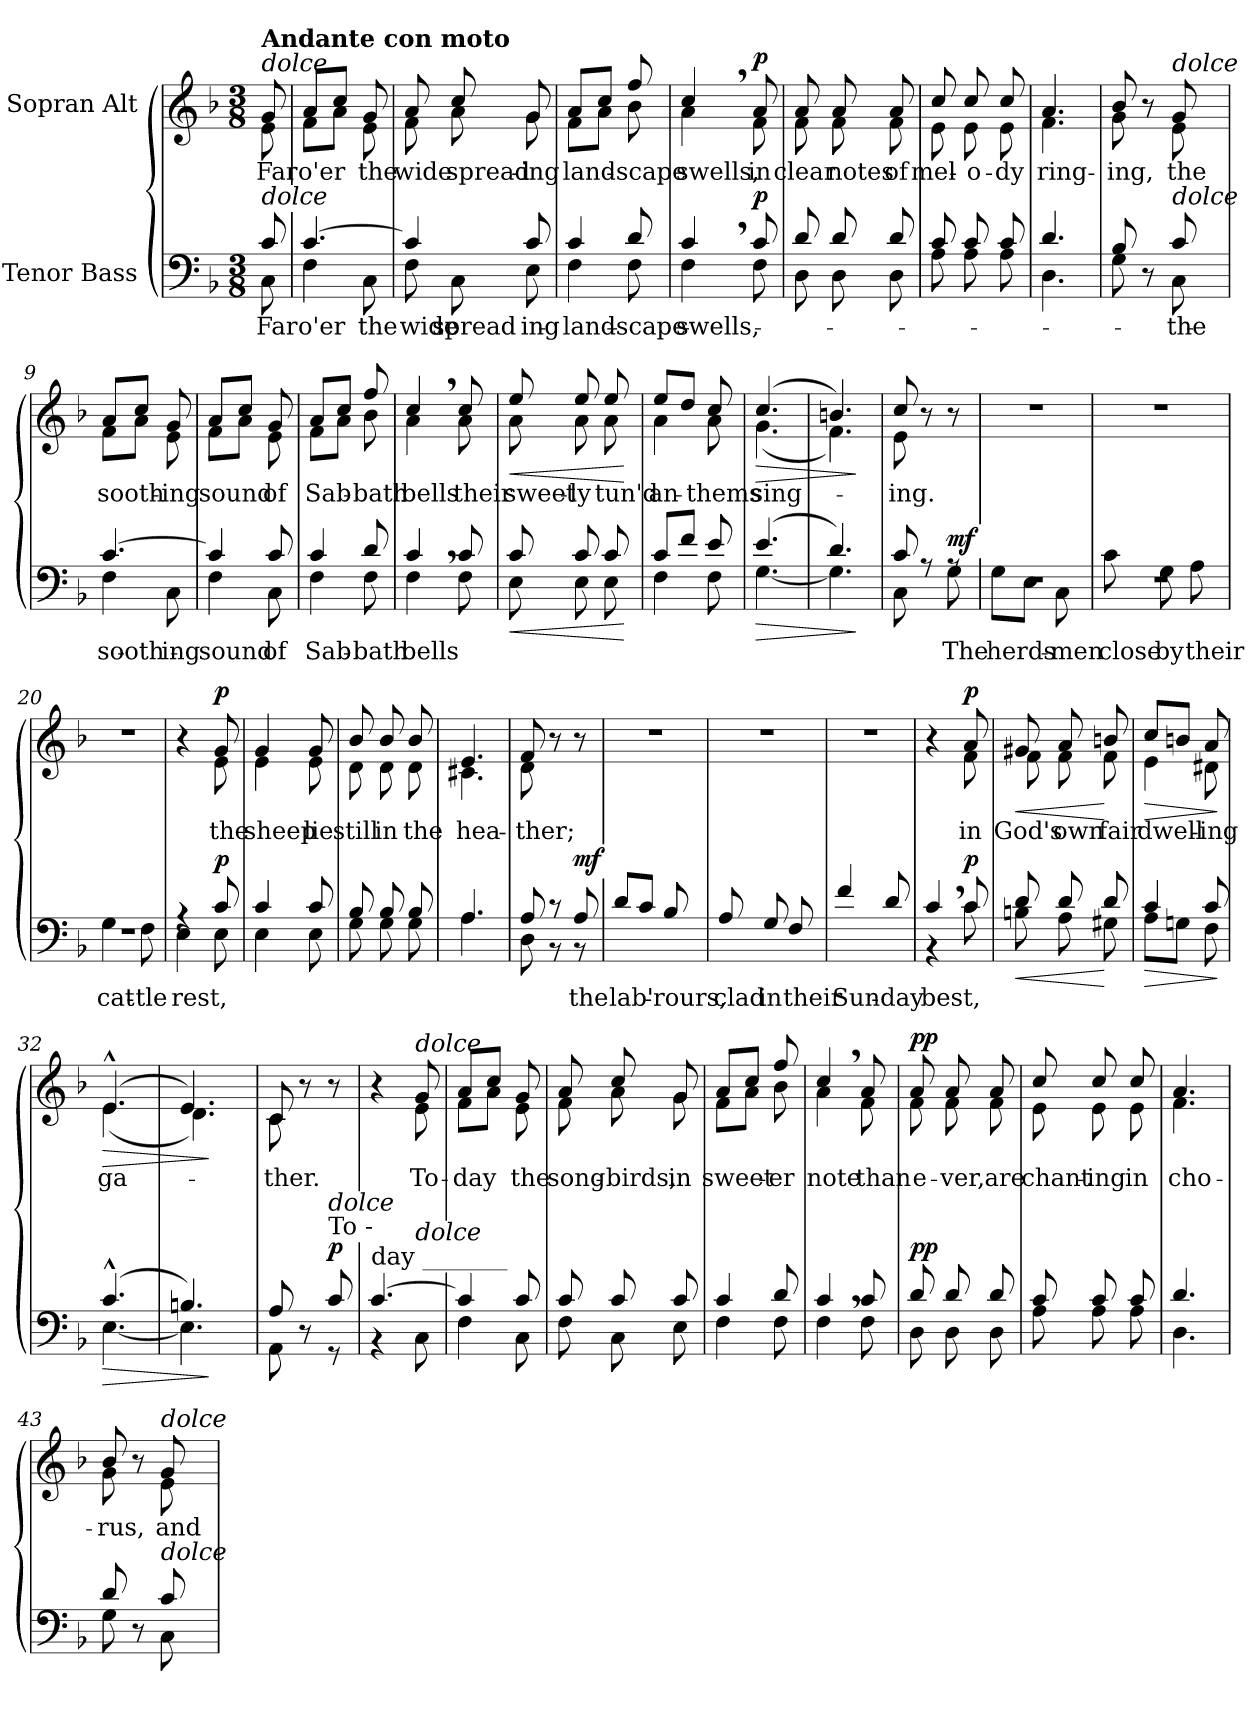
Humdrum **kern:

**kern	**text	**dynam	**kern	**text	**dynam
*part2	*part2	*part2	*part1	*part1	*part1
*staff2	*staff2	*staff2	*staff1	*staff1	*staff1
*I"Tenor Bass	*	*	*I"Sopran Alt	*	*
*clefF4	*	*	*clefG2	*	*
*k[b-]	*	*	*k[b-]	*	*
*M3/8	*	*	*M3/8	*	*
*MM84	*	*	*MM84	*	*
=	=	=	=	=	=
*^	*	*	*^	*	*
!	!	!	!	!LO:TX:a:i:t=dolce	!	!	!
!	!	!	!	!LO:TX:a:B:t=Andante con moto	!	!	!
!LO:TX:a:i:t=dolce	!	!	!	!	!	!	!
8c/	8C\	Far	.	8g/	8e\	Far	.
=1	=1	=1	=1	=1	=1	=1	=1
[4.c/	4F\	o'er	.	8a/L	8f\L	o'er	.
.	.	.	.	8cc/J	8a\J	.	.
.	8C\	the	.	8g/	8e\	the	.
=2	=2	=2	=2	=2	=2	=2	=2
4c/]	8F\	wide	.	8a/	8f\	wide	.
.	8C\	spread-	.	8cc/	8a\	spread-	.
8c/	8E\	-ing	.	8g/	8g\	-ing	.
=3	=3	=3	=3	=3	=3	=3	=3
4c/	4F\	land-	.	8a/L	8f\L	land-	.
.	.	.	.	8cc/J	8a\J	.	.
8d/	8F\	-scape	.	8ff/	8b-\	-scape	.
=4	=4	=4	=4	=4	=4	=4	=4
4c,/	4F\	swells,	.	4cc,/	4a\	swells,	.
!	!	!	!LO:DY:a	!	!	!	!LO:DY:a
8c/	8F\	.	p	8a/	8f\	in	p
=5	=5	=5	=5	=5	=5	=5	=5
8d/	8D\	.	.	8a/	8f\	clear	.
8d/	8D\	.	.	8a/	8f\	notes	.
8d/	8D\	.	.	8a/	8f\	of	.
=6	=6	=6	=6	=6	=6	=6	=6
8c/	8A\	.	.	8cc/	8e\	mel-	.
8c/	8A\	.	.	8cc/	8e\	-o-	.
8c/	8A\	.	.	8cc/	8e\	-dy	.
=7	=7	=7	=7	=7	=7	=7	=7
4.d/	4.D\	.	.	4.a/	4.f\	ring-	.
!!LO:LB:g=z	!!
=8	=8	=8	=8	=8	=8	=8	=8
8B-/	8G\	.	.	8b-/	8g\	-ing,	.
8r	8ryy	.	.	8r	8ryy	.	.
!	!	!	!	!LO:TX:a:i:t=dolce	!	!	!
!LO:TX:a:i:t=dolce	!	!	!	!	!	!	!
8c/	8C\	the	.	8g/	8e\	the	.
=9	=9	=9	=9	=9	=9	=9	=9
[4.c/	4F\	sooth-	.	8a/L	8f\L	sooth-	.
.	.	.	.	8cc/J	8a\J	.	.
.	8C\	-ing	.	8g/	8e\	-ing	.
=10	=10	=10	=10	=10	=10	=10	=10
4c/]	4F\	sound	.	8a/L	8f\L	sound	.
.	.	.	.	8cc/J	8a\J	.	.
8c/	8C\	of	.	8g/	8e\	of	.
=11	=11	=11	=11	=11	=11	=11	=11
4c/	4F\	Sab-	.	8a/L	8f\L	Sab-	.
.	.	.	.	8cc/J	8a\J	.	.
8d/	8F\	-bath	.	8ff/	8b-\	-bath	.
=12	=12	=12	=12	=12	=12	=12	=12
4c,/	4F\	bells	.	4cc,/	4a\	bells	.
8c/	8F\	.	.	8cc/	8a\	their	.
=13	=13	=13	=13	=13	=13	=13	=13
!	!	!	!LO:HP:b	!	!	!	!LO:HP:b
8c/	8E\	.	<	8ee/	8a\	sweet-	<
8c/	8E\	.	.	8ee/	8a\	-ly	.
8c/	8E\	.	.	8ee/	8a\	tun'd	.
*v	*v	*	*	*	*	*	*
*	*	*	*v	*v	*	*
.	.	[	.	.	[
=14	=14	=14	=14	=14	=14
*^	*	*	*^	*	*
8c/L	4F\	.	.	8ee/L	4a\	an-	.
8f/J	.	.	.	8dd/J	.	.	.
8e/	8F\	.	.	8cc/	8a\	-thems	.
=15	=15	=15	=15	=15	=15	=15	=15
!	!	!	!LO:HP:b	!	!	!	!LO:HP:b
(4.e/	[4.G\	.	>	(4.cc/	(4.g\	sing-	>
=16	=16	=16	=16	=16	=16	=16	=16
4.d/)	4.G\]	.	.	4.bn/)	4.f\)	.	.
*v	*v	*	*	*	*	*	*
*	*	*	*v	*v	*	*
.	.	]	.	.	]
!!LO:LB:g=z
=17	=17	=17	=17	=17	=17
*^	*	*	*^	*	*
8c/	8C\	.	.	8cc/	8e\	-ing.	.
8rA	8ryy	.	.	8r	8ryy	.	.
!	!	!	!LO:DY:a	!	!	!	!
8rA	8G\	The	mf	8r	8ryy	.	.
*	*	*	*	*v	*v	*	*
=18	=18	=18	=18	=18	=18	=18
4.rF	8G\L	herds-	.	4.r	.	.
.	8E\J	.	.	.	.	.
.	8C\	-men	.	.	.	.
=19	=19	=19	=19	=19	=19	=19
4.rF	8c\	close	.	4.r	.	.
.	8G\	by	.	.	.	.
.	8A\	their	.	.	.	.
=20	=20	=20	=20	=20	=20	=20
4.rF	4G\	cat-	.	4.r	.	.
.	8F\	-tle	.	.	.	.
=21	=21	=21	=21	=21	=21	=21
*	*	*	*	*^	*	*
4rA	4E\	rest,	.	4r	4ryy	.	.
!	!	!	!LO:DY:a	!	!	!	!LO:DY:a
8c/	8E\	.	p	8g/	8e\	the	p
=22	=22	=22	=22	=22	=22	=22	=22
4c/	4E\	.	.	4g/	4e\	sheep	.
8c/	8E\	.	.	8g/	8e\	lie	.
=23	=23	=23	=23	=23	=23	=23	=23
8B-/	8G\	.	.	8b-/	8d\	still	.
8B-/	8G\	.	.	8b-/	8d\	in	.
8B-/	8G\	.	.	8b-/	8d\	the	.
=24	=24	=24	=24	=24	=24	=24	=24
4.A/	4.A\	.	.	4.e/	4.c#X\	hea-	.
!!LO:LB:g=z	!!
=25	=25	=25	=25	=25	=25	=25	=25
8A/	8D\	.	.	8f/	8d\	-ther;	.
8r	8r	.	.	8r	8ryy	.	.
!	!	!	!LO:DY:a	!	!	!	!
8A/	8r	the	mf	8r	8ryy	.	.
*	*	*	*	*v	*v	*	*
=26	=26	=26	=26	=26	=26	=26
8d/L	4.rGGyy	lab'-	.	4.r	.	.
8c/J	.	.	.	.	.	.
8B-/	.	-rours,	.	.	.	.
=27	=27	=27	=27	=27	=27	=27
8A/	4.rGGyy	-clad	.	4.r	.	.
8G/	.	in	.	.	.	.
8F/	.	their	.	.	.	.
=28	=28	=28	=28	=28	=28	=28
4f/	4.rGGyy	Sun-	.	4.r	.	.
8d/	.	-day	.	.	.	.
=29	=29	=29	=29	=29	=29	=29
*	*	*	*	*^	*	*
4c,/	4r	best,	.	4r	4ryy	.	.
!	!	!	!LO:DY:a	!	!	!	!LO:DY:a
8c/	8c\	.	p	8a/	8f\	in	p
=30	=30	=30	=30	=30	=30	=30	=30
!	!	!	!LO:HP:b	!	!	!	!LO:HP:b
8d/	8Bn\	.	<	8g#X/	8f\	God's	<
8d/	8A\	.	.	8a/	8f\	own	.
8d/	8G#X\	.	[	8bn/	8f\	fair	[
=31	=31	=31	=31	=31	=31	=31	=31
!	!	!	!LO:HP:b	!	!	!	!LO:HP:b
4c/	8A\L	.	>	8cc/L	4e\	dwell-	>
.	8Gn\J	.	.	8bn/J	.	.	.
8c/	8F\	.	.	8a/	8d#X\	-ing	.
*v	*v	*	*	*	*	*	*
*	*	*	*v	*v	*	*
.	.	]	.	.	]
=32	=32	=32	=32	=32	=32
!	!	!LO:HP:b	!	!	!LO:HP:b
*^	*	*	*^	*	*
(4.c^^/	[4.E\	.	>	(4.e^^/	(4.e\	ga-	>
=33	=33	=33	=33	=33	=33	=33	=33
4.Bn/)	4.E\]	.	.	4.e/)	4.d\)	.	.
*v	*v	*	*	*	*	*	*
*	*	*	*v	*v	*	*
.	.	]	.	.	]
!!LO:LB:g=z
=34	=34	=34	=34	=34	=34
*^	*	*	*^	*	*
8A/	8AA\	.	.	8c/	8c\	-ther.	.
8r	8ryy	.	.	8r	8ryy	.	.
!LO:TX:a:t=To -	!	!	!	!	!	!	!
!LO:TX:a:i:t=dolce	!	!	!	!	!	!	!
!	!	!	!LO:DY:a	!	!	!	!
8c/	8r	.	p	8r	8ryy	.	.
=35	=35	=35	=35	=35	=35	=35	=35
!LO:TX:a:t=day _______	!	!	!	!	!	!	!
[4.c/	4r	.	.	4r	4ryy	.	.
!	!	!	!	!LO:TX:a:i:t=dolce	!	!	!
!	!LO:TX:a:i:t=dolce	!	!	!	!	!	!
.	8C\	.	.	8g/	8e\	To-	.
=36	=36	=36	=36	=36	=36	=36	=36
4c/]	4F\	.	.	8a/L	8f\L	-day	.
.	.	.	.	8cc/J	8a\J	.	.
8c/	8C\	.	.	8g/	8e\	the	.
=37	=37	=37	=37	=37	=37	=37	=37
8c/	8F\	.	.	8a/	8f\	song-	.
8c/	8C\	.	.	8cc/	8a\	-birds,	.
8c/	8E\	.	.	8g/	8g\	in	.
=38	=38	=38	=38	=38	=38	=38	=38
4c/	4F\	.	.	8a/L	8f\L	sweet-	.
.	.	.	.	8cc/J	8a\J	.	.
8d/	8F\	.	.	8ff/	8b-\	-er	.
=39	=39	=39	=39	=39	=39	=39	=39
4c,/	4F\	.	.	4cc,/	4a\	note	.
8c/	8F\	.	.	8a/	8f\	than	.
=40	=40	=40	=40	=40	=40	=40	=40
!	!	!	!LO:DY:a	!	!	!	!LO:DY:a
8d/	8D\	.	pp	8a/	8f\	e-	pp
8d/	8D\	.	.	8a/	8f\	-ver,	.
8d/	8D\	.	.	8a/	8f\	are	.
=41	=41	=41	=41	=41	=41	=41	=41
8c/	8A\	.	.	8cc/	8e\	chant-	.
8c/	8A\	.	.	8cc/	8e\	-ing	.
8c/	8A\	.	.	8cc/	8e\	in	.
=42	=42	=42	=42	=42	=42	=42	=42
4.d/	4.D\	.	.	4.a/	4.f\	cho-	.
!!LO:PB:g=z	!!
=43	=43	=43	=43	=43	=43	=43	=43
8d/	8G\	.	.	8b-/	8g\	-rus,	.
8r	8ryy	.	.	8r	8ryy	.	.
!	!	!	!	!LO:TX:a:i:t=dolce	!	!	!
!LO:TX:a:i:t=dolce	!	!	!	!	!	!	!
8c/	8C\	.	.	8g/	8e\	and	.
*v	*v	*	*	*	*	*	*
*	*	*	*v	*v	*	*
=	=	=	=	=	=
*-	*-	*-	*-	*-	*-
